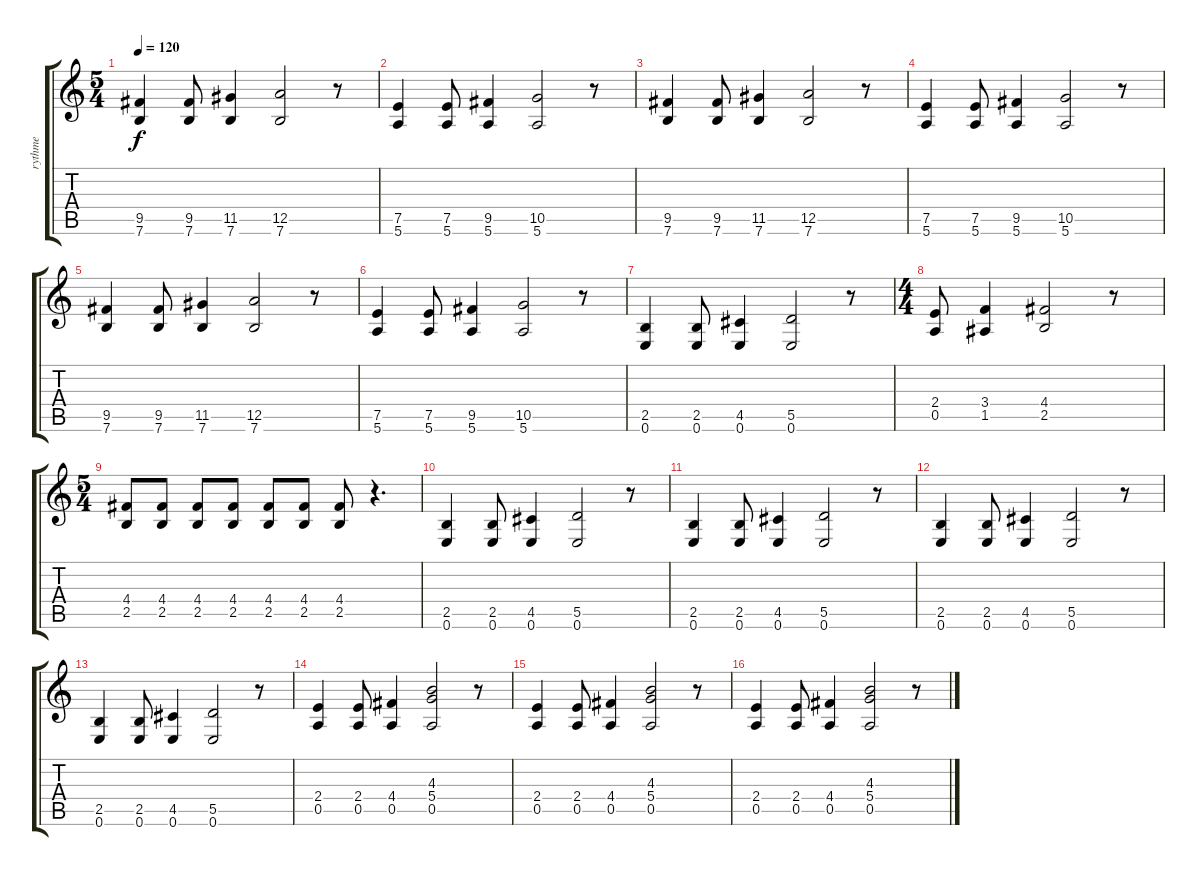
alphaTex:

\track ("rythme" "rythme") {instrument distortionguitar}
\staff {score tabs}
\tuning (E4 B3 G3 D3 A2 E2) {hide}
\ts (5 4)
\tempo 120
\clef g2
\ks c
(9.5 7.6).4{dy f instrument distortionguitar} (9.5 7.6).8 (11.5 7.6).4 (12.5 7.6).2 r.8 |
(7.5 5.6).4 (7.5 5.6).8 (9.5 5.6).4 (10.5 5.6).2 r.8 |
(9.5 7.6).4 (9.5 7.6).8 (11.5 7.6).4 (12.5 7.6).2 r.8 |
(7.5 5.6).4 (7.5 5.6).8 (9.5 5.6).4 (10.5 5.6).2 r.8 |
(9.5 7.6).4 (9.5 7.6).8 (11.5 7.6).4 (12.5 7.6).2 r.8 |
(7.5 5.6).4 (7.5 5.6).8 (9.5 5.6).4 (10.5 5.6).2 r.8 |
(2.5 0.6).4 (2.5 0.6).8 (4.5 0.6).4 (5.5 0.6).2 r.8 |
\ts (4 4)
(2.4 0.5).8 (3.4 1.5).4 (4.4 2.5).2 r.8 |
\ts (5 4)
(4.4 2.5).8 (4.4 2.5).8 (4.4 2.5).8 (4.4 2.5).8 (4.4 2.5).8 (4.4 2.5).8 (4.4 2.5).8 r.4{d} |
(2.5 0.6).4 (2.5 0.6).8 (4.5 0.6).4 (5.5 0.6).2 r.8 |
(2.5 0.6).4 (2.5 0.6).8 (4.5 0.6).4 (5.5 0.6).2 r.8 |
(2.5 0.6).4 (2.5 0.6).8 (4.5 0.6).4 (5.5 0.6).2 r.8 |
(2.5 0.6).4 (2.5 0.6).8 (4.5 0.6).4 (5.5 0.6).2 r.8 |
(2.4 0.5).4 (2.4 0.5).8 (4.4 0.5).4 (4.3 5.4 0.5).2 r.8 |
(2.4 0.5).4 (2.4 0.5).8 (4.4 0.5).4 (4.3 5.4 0.5).2 r.8 |
(2.4 0.5).4 (2.4 0.5).8 (4.4 0.5).4 (4.3 5.4 0.5).2 r.8
